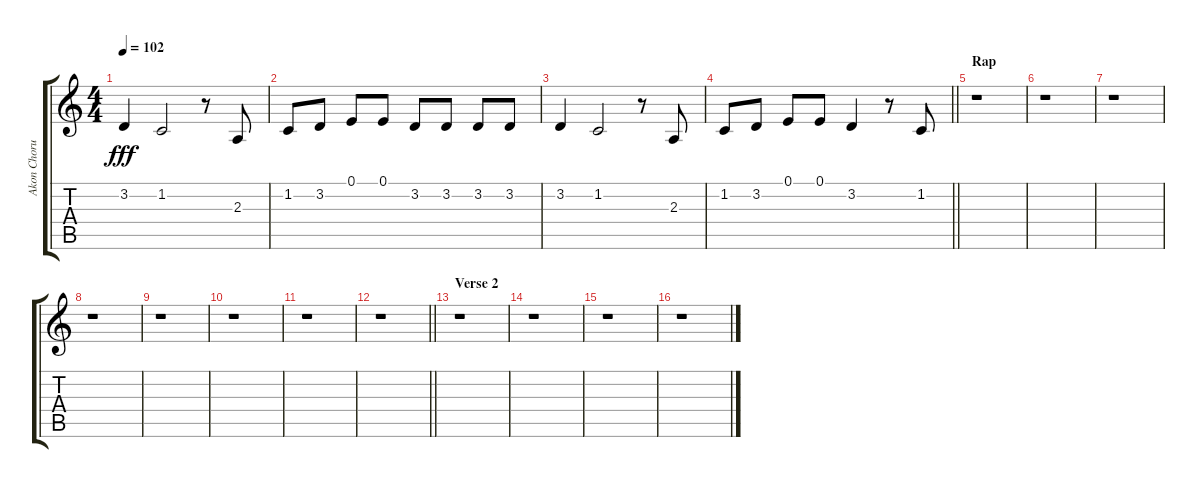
\track ("Akon Chorus" "Akon Choru") {instrument altosax}
\staff {score tabs}
\tuning (E4 B3 G3 D3 A2 E2) {hide}
\ts (4 4)
\tempo 102
\clef g2
\ks c
3.2.4{dy fff} 1.2.2 r.8 2.3.8 |
1.2.8 3.2.8 0.1.8 0.1.8 3.2.8 3.2.8 3.2.8 3.2.8 |
3.2.4 1.2.2 r.8 2.3.8 |
\barLineRight lightlight
1.2.8 3.2.8 0.1.8 0.1.8 3.2.4 r.8 1.2.8 |
\section ("" "Rap")
r.1 |
r.1 |
r.1 |
r.1 |
r.1 |
r.1 |
r.1 |
\barLineRight lightlight
r.1 |
\section ("" "Verse 2")
r.1 |
r.1 |
r.1 |
r.1
